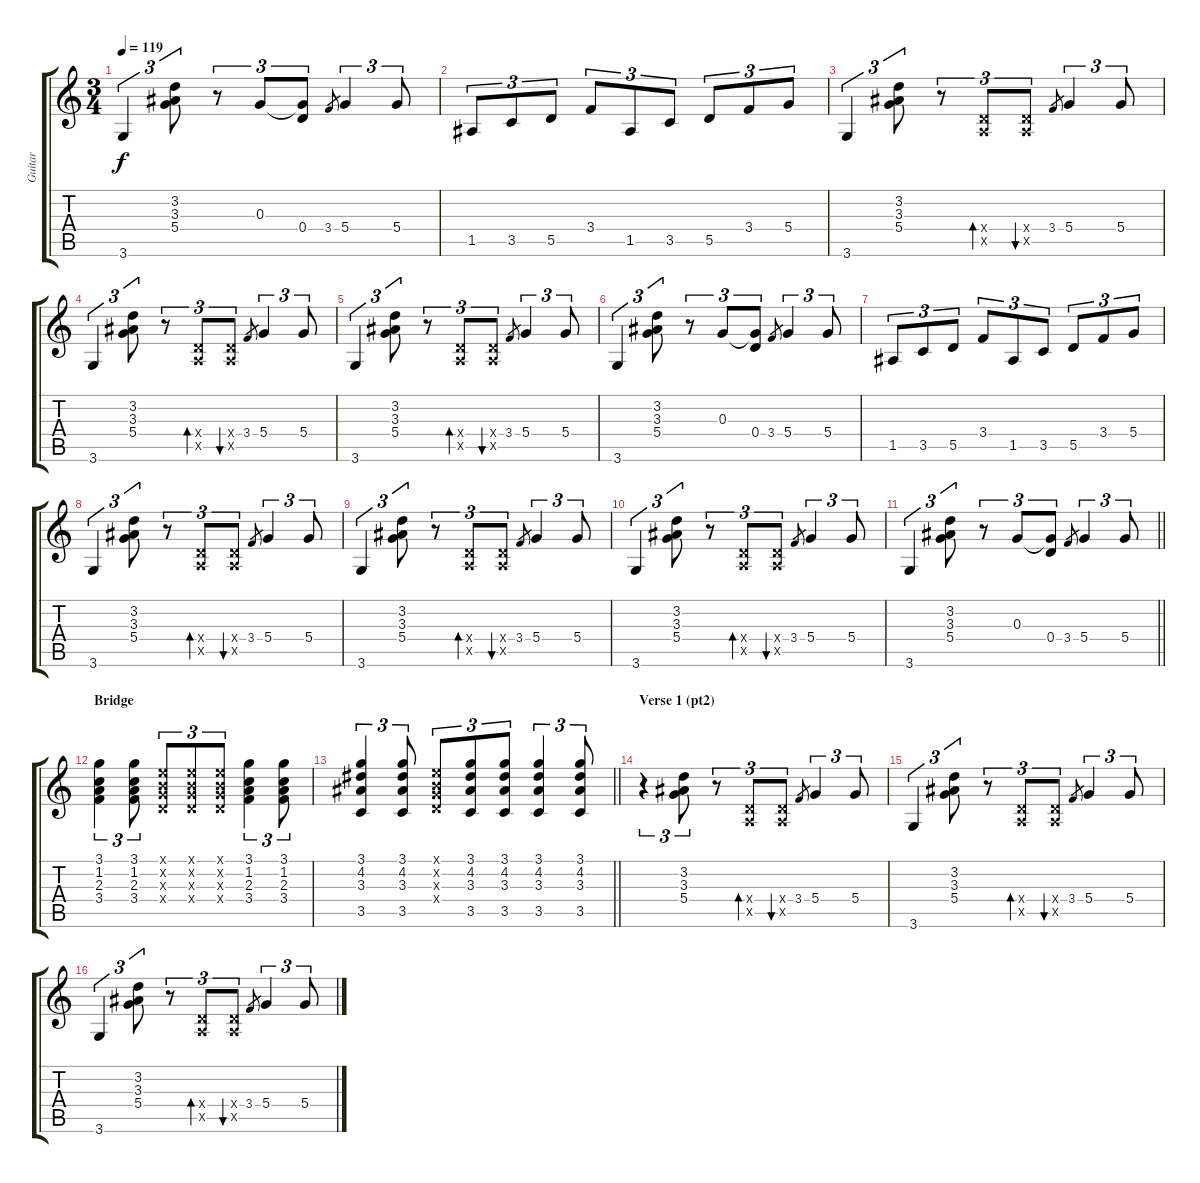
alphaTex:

\track ("Guitar" "Guitar") {instrument overdrivenguitar}
\staff {score tabs}
\tuning (E4 B3 G3 D3 A2 E2) {hide}
\ts (3 4)
\tempo 119
\clef g2
\ks c
3.6.4{tu (3 2) dy f} (3.2 3.3 5.4).8{tu (3 2)} r.8{tu (3 2)} 0.3.8{tu (3 2)} (0.3{t} 0.4).8{tu (3 2)} 3.4.8{gr} 5.4.4{tu (3 2)} 5.4.8{tu (3 2)} |
1.5.8{tu (3 2)} 3.5.8{tu (3 2)} 5.5.8{tu (3 2)} 3.4.8{tu (3 2)} 1.5.8{tu (3 2)} 3.5.8{tu (3 2)} 5.5.8{tu (3 2)} 3.4.8{tu (3 2)} 5.4.8{tu (3 2)} |
3.6.4{tu (3 2)} (3.2 3.3 5.4).8{tu (3 2)} r.8{tu (3 2)} (0.4{x} 0.5{x}).8{tu (3 2) bd 60} (0.4{x} 0.5{x}).8{tu (3 2) bu 60} 3.4.8{gr} 5.4.4{tu (3 2)} 5.4.8{tu (3 2)} |
3.6.4{tu (3 2)} (3.2 3.3 5.4).8{tu (3 2)} r.8{tu (3 2)} (0.4{x} 0.5{x}).8{tu (3 2) bd 60} (0.4{x} 0.5{x}).8{tu (3 2) bu 60} 3.4.8{gr} 5.4.4{tu (3 2)} 5.4.8{tu (3 2)} |
3.6.4{tu (3 2)} (3.2 3.3 5.4).8{tu (3 2)} r.8{tu (3 2)} (0.4{x} 0.5{x}).8{tu (3 2) bd 60} (0.4{x} 0.5{x}).8{tu (3 2) bu 60} 3.4.8{gr} 5.4.4{tu (3 2)} 5.4.8{tu (3 2)} |
3.6.4{tu (3 2)} (3.2 3.3 5.4).8{tu (3 2)} r.8{tu (3 2)} 0.3.8{tu (3 2)} (0.3{t} 0.4).8{tu (3 2)} 3.4.8{gr} 5.4.4{tu (3 2)} 5.4.8{tu (3 2)} |
1.5.8{tu (3 2)} 3.5.8{tu (3 2)} 5.5.8{tu (3 2)} 3.4.8{tu (3 2)} 1.5.8{tu (3 2)} 3.5.8{tu (3 2)} 5.5.8{tu (3 2)} 3.4.8{tu (3 2)} 5.4.8{tu (3 2)} |
3.6.4{tu (3 2)} (3.2 3.3 5.4).8{tu (3 2)} r.8{tu (3 2)} (0.4{x} 0.5{x}).8{tu (3 2) bd 60} (0.4{x} 0.5{x}).8{tu (3 2) bu 60} 3.4.8{gr} 5.4.4{tu (3 2)} 5.4.8{tu (3 2)} |
3.6.4{tu (3 2)} (3.2 3.3 5.4).8{tu (3 2)} r.8{tu (3 2)} (0.4{x} 0.5{x}).8{tu (3 2) bd 60} (0.4{x} 0.5{x}).8{tu (3 2) bu 60} 3.4.8{gr} 5.4.4{tu (3 2)} 5.4.8{tu (3 2)} |
3.6.4{tu (3 2)} (3.2 3.3 5.4).8{tu (3 2)} r.8{tu (3 2)} (0.4{x} 0.5{x}).8{tu (3 2) bd 60} (0.4{x} 0.5{x}).8{tu (3 2) bu 60} 3.4.8{gr} 5.4.4{tu (3 2)} 5.4.8{tu (3 2)} |
\barLineRight lightlight
3.6.4{tu (3 2)} (3.2 3.3 5.4).8{tu (3 2)} r.8{tu (3 2)} 0.3.8{tu (3 2)} (0.3{t} 0.4).8{tu (3 2)} 3.4.8{gr} 5.4.4{tu (3 2)} 5.4.8{tu (3 2)} |
\section ("" "Bridge")
(3.1 1.2 2.3 3.4).4{tu (3 2)} (3.1 1.2 2.3 3.4).8{tu (3 2)} (0.1{x} 0.2{x} 0.3{x} 0.4{x}).8{tu (3 2)} (0.1{x} 0.2{x} 0.3{x} 0.4{x}).8{tu (3 2)} (0.1{x} 0.2{x} 0.3{x} 0.4{x}).8{tu (3 2)} (3.1 1.2 2.3 3.4).4{tu (3 2)} (3.1 1.2 2.3 3.4).8{tu (3 2)} |
\barLineRight lightlight
(3.1 4.2 3.3 3.5).4{tu (3 2)} (3.1 4.2 3.3 3.5).8{tu (3 2)} (0.1{x} 0.2{x} 0.3{x} 0.4{x}).8{tu (3 2)} (3.1 4.2 3.3 3.5).8{tu (3 2)} (3.1 4.2 3.3 3.5).8{tu (3 2)} (3.1 4.2 3.3 3.5).4{tu (3 2)} (3.1 4.2 3.3 3.5).8{tu (3 2)} |
\section ("" "Verse 1 (pt2)")
r.4{tu (3 2)} (3.2 3.3 5.4).8{tu (3 2)} r.8{tu (3 2)} (0.4{x} 0.5{x}).8{tu (3 2) bd 60} (0.4{x} 0.5{x}).8{tu (3 2) bu 60} 3.4.8{gr} 5.4.4{tu (3 2)} 5.4.8{tu (3 2)} |
3.6.4{tu (3 2)} (3.2 3.3 5.4).8{tu (3 2)} r.8{tu (3 2)} (0.4{x} 0.5{x}).8{tu (3 2) bd 60} (0.4{x} 0.5{x}).8{tu (3 2) bu 60} 3.4.8{gr} 5.4.4{tu (3 2)} 5.4.8{tu (3 2)} |
3.6.4{tu (3 2)} (3.2 3.3 5.4).8{tu (3 2)} r.8{tu (3 2)} (0.4{x} 0.5{x}).8{tu (3 2) bd 60} (0.4{x} 0.5{x}).8{tu (3 2) bu 60} 3.4.8{gr} 5.4.4{tu (3 2)} 5.4.8{tu (3 2)}
